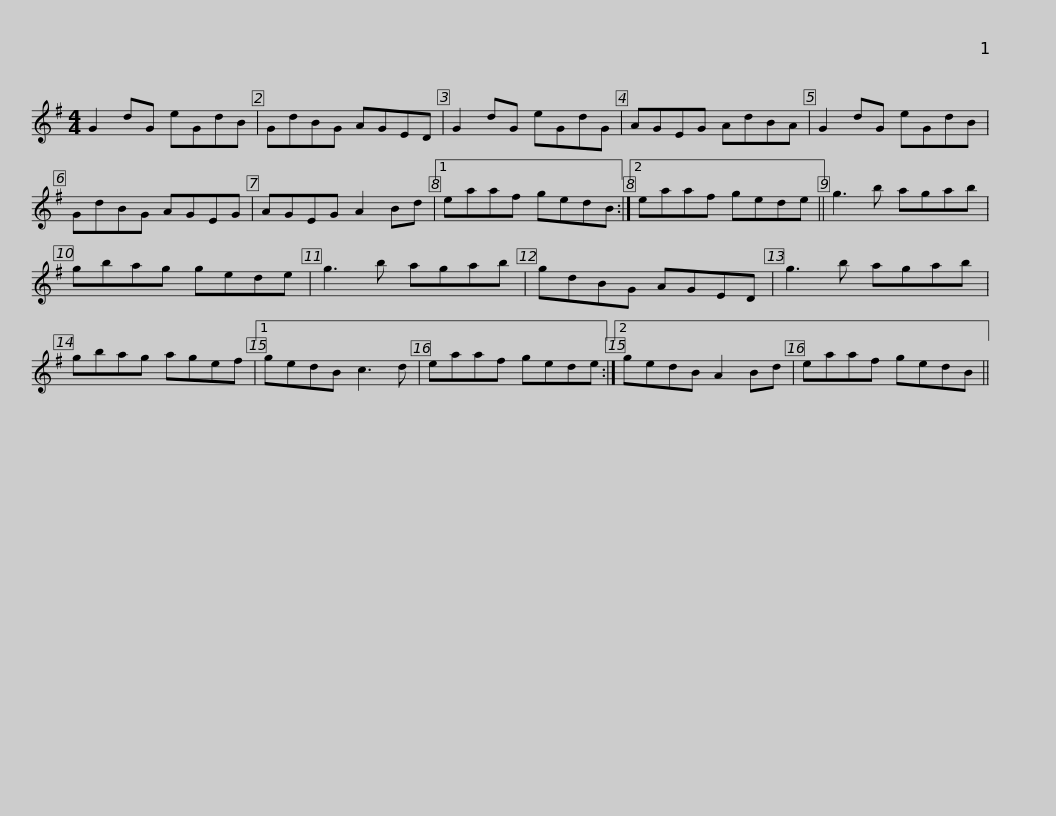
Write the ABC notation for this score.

X:1
L:1/8
M:4/4
I:linebreak $
K:G
V:1 treble
V:1
 G2 dG eGdB | GdBG AGED | G2 dG eGdG | AGEG AdBA | G2 dG eGdB | %5
 GdBG AGEG |$ AGEG A2 Bd |1 eaaf gedB :|2 eaaf gede || g3 b agab | %10
 gbag gede |$ g3 b agab | gdBG AGED | g3 b agab | gbag agef |1 %15
 gedB c3 d |$ eaaf gede :|2 gedB A2 Bd | eaaf gedB || %19
